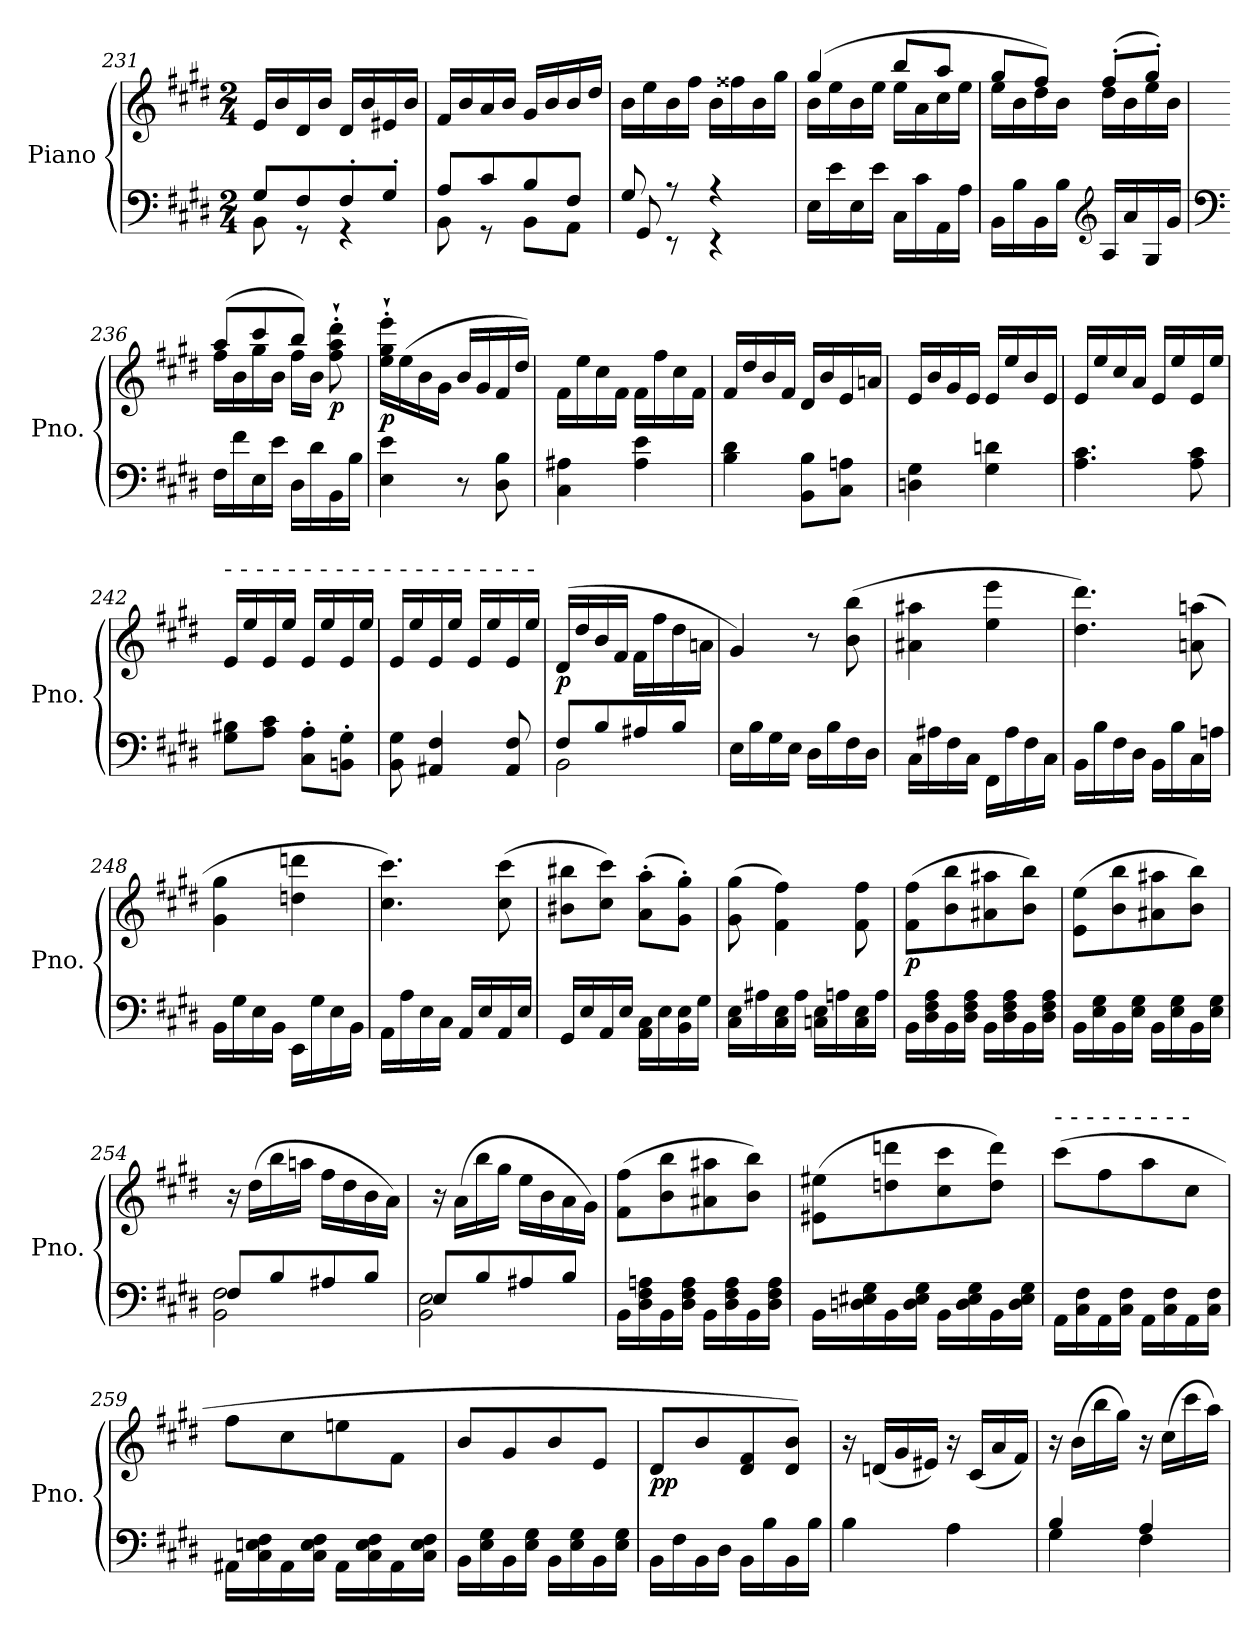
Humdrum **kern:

**kern	**kern	**dynam
*part1	*part1	*part1
*staff2	*staff1	*staff1/2
*I"Piano	*	*
*I'Pno.	*	*
*clefF4	*clefG2	*
*k[f#c#g#d#]	*k[f#c#g#d#]	*
*M2/4	*M2/4	*
=231	=231	=231
*^	*	*
8G#/L	8BB\	16e/LL	.
.	.	16b/	.
8F#/	8r	16d#/	.
.	.	16b/JJ	.
8F#'/	4r	16d#/LL	.
.	.	16b/	.
8G#'/J	.	16e#X/	.
.	.	16b/JJ	.
=232	=232	=232	=232
8A/L	8BB\	16f#/LL	.
.	.	16b/	.
8c#/	8r	16a/	.
.	.	16b/JJ	.
8B/	8BB\L	16g#/LL	.
.	.	16b/	.
8F#/J	8AA\J	16b/	.
.	.	16dd#/JJ	.
=233	=233	=233	=233
8G#/	8GG#/	16b\LL	.
.	.	16ee\	.
8r	8r	16b\	.
.	.	16ff#\JJ	.
4r	4r	16b\LL	.
.	.	16ff##X\	.
.	.	16b\	.
.	.	16gg#\JJ	.
*v	*v	*	*
!!LO:LB:g=z
=234	=234	=234
*	*^	*
16E\LL	(4gg#/	16b\LL	.
16e\	.	16ee\	.
16E\	.	16b\	.
16e\JJ	.	16ee\JJ	.
16C#\LL	8bb/L	16ee\LL	.
16c#\	.	16a\	.
16AA\	8aa/J	16cc#\	.
16A\JJ	.	16ee\JJ	.
=235	=235	=235	=235
16BB\LL	8gg#/L	16ee\LL	.
16B\	.	16b\	.
16BB\	8ff#/J)	16dd#\	.
16B\JJ	.	16b\JJ	.
*clefG2	*	*	*
16A/LL	(8ff#'/L	16dd#\LL	.
16a/	.	16b\	.
16G#/	8gg#'/J)	16ee\	.
16g#/JJ	.	16b\JJ	.
=236	=236	=236	=236
*clefF4	*	*	*
!	!	!	!LO:DY:b
16F#\LL	(8aa/L	16ff#\LL	other-dynamics
16f#\	.	16b\	.
16E\	8ccc#/	16gg#\	.
16e\JJ	.	16b\JJ	.
16D#\LL	8bb/J)	16ff#\LL	.
16d#\	.	16b\JJ	.
!	!	!	!LO:DY:b
16BB\	8ff#\`' 8aa\`' 8ddd#\`'	8ryy	p
16B\JJ	.	.	.
*	*v	*v	*
=237	=237	=237
!	!	!LO:DY:b
4E\ 4e\	16ee\`' 16gg#\`' 16eee\`'LL	p
.	(16ee\	.
.	16b\	.
.	16g#\JJ	.
8r	16b/LL	.
.	16g#/	.
8D#\ 8B\	16f#/	.
.	16dd#/JJ)	.
!!LO:LB:g=z
=238	=238	=238
4C#\ 4A#X\	16f#\LL	.
.	16ee\	.
.	16cc#\	.
.	16f#\JJ	.
4A#\ 4e\	16f#\LL	.
.	16ff#\	.
.	16cc#\	.
.	16f#\JJ	.
=239	=239	=239
4B\ 4d#\	16f#/LL	.
.	16dd#/	.
.	16b/	.
.	16f#/JJ	.
8BB\ 8B\L	16d#/LL	.
.	16b/	.
8C#\ 8An\J	16e/	.
.	16an/JJ	.
=240	=240	=240
4Dn\ 4G#\	16e/LL	.
.	16b/	.
.	16g#/	.
.	16e/JJ	.
4G#\ 4dn\	16e/LL	.
.	16ee/	.
.	16b/	.
.	16e/JJ	.
=241	=241	=241
4.A\ 4.c#\	16e/LL	.
.	16ee/	.
.	16cc#/	.
.	16a/JJ	.
!	!	!LO:DY:b
.	16e/LL	other-dynamics
.	16ee/	.
8A\ 8c#\	16e/	.
.	16ee/JJ	.
!!LO:LB:g=z
=242	=242	=242
!	!LO:TX:a:t=-  -  -  -  -  -  -  -  -  -  -  -  -  -  -  -  -  -  -  -	!
8G#\ 8B#X\L	16e/LL	.
.	16ee/	.
8A\ 8c#\J	16e/	.
.	16ee/JJ	.
8C#\' 8A\'L	16e/LL	.
.	16ee/	.
8BBn\' 8G#\'J	16e/	.
.	16ee/JJ	.
=243	=243	=243
8BB\ 8G#\	16e/LL	.
.	16ee/	.
4AA#X/ 4F#/	16e/	.
.	16ee/JJ	.
.	16e/LL	.
.	16ee/	.
8AA#/ 8F#/	16e/	.
.	16ee/JJ	.
=244	=244	=244
*^	*	*
!	!	!	!LO:DY:b
8F#/L	2BB\	(>16d#/LL	p
.	.	16dd#/	.
8B/	.	16b/	.
.	.	16f#/JJ	.
8A#X/	.	16f#\LL	.
.	.	16ff#\	.
8B/J	.	16dd#\	.
.	.	16an\JJ	.
*v	*v	*	*
=245	=245	=245
16E\LL	4g#/)	.
16B\	.	.
16G#\	.	.
16E\JJ	.	.
16D#\LL	8r	.
16B\	.	.
16F#\	(8b\ 8bb\	.
16D#\JJ	.	.
!!LO:LB:g=z
=246	=246	=246
16C#\LL	4a#X\ 4aa#X\	.
16A#X\	.	.
16F#\	.	.
16C#\JJ	.	.
16FF#\LL	4ee\ 4eee\	.
16A#\	.	.
16F#\	.	.
16C#\JJ	.	.
=247	=247	=247
16BB\LL	4.dd#\ 4.ddd#\)	.
16B\	.	.
16F#\	.	.
16D#\JJ	.	.
16BB\LL	.	.
16B\	.	.
16C#\	(8an\ 8aan\	.
16An\JJ	.	.
=248	=248	=248
16BB\LL	4g#\ 4gg#\	.
16G#\	.	.
16E\	.	.
16BB\JJ	.	.
16EE\LL	4ddn\ 4dddn\	.
16G#\	.	.
16E\	.	.
16BB\JJ	.	.
=249	=249	=249
16AA\LL	4.cc#\ 4.ccc#\)	.
16A\	.	.
16E\	.	.
16C#\JJ	.	.
16AA/LL	.	.
16E/	.	.
!	!	!LO:DY:b
16AA/	(8cc#\ 8ccc#\	other-dynamics
16E/JJ	.	.
!!LO:LB:g=z
=250	=250	=250
16GG#/LL	8b#X\ 8bb#X\L	.
16E/	.	.
16AA/	8cc#\ 8ccc#\J)	.
16E/JJ	.	.
16AA\ 16C#\LL	(8a\' 8aa\'L	.
16E\	.	.
16BB\ 16E\	8g#\' 8gg#\'J)	.
16G#\JJ	.	.
=251	=251	=251
16C#\ 16E\LL	(8g#\ 8gg#\	.
16A#X\	.	.
16C#\ 16E\	4f#\ 4ff#\)	.
16A#\JJ	.	.
16Cn\ 16E\LL	.	.
16An\	.	.
16C\ 16E\	8f#\ 8ff#\	.
16A\JJ	.	.
=252	=252	=252
!	!	!LO:DY:b
16BB\LL	(8f#\ 8ff#\L	p
16D#\ 16F#\ 16A\	.	.
16BB\	8b\ 8bb\	.
16D#\ 16F#\ 16A\JJ	.	.
16BB\LL	8a#X\ 8aa#X\	.
16D#\ 16F#\ 16A\	.	.
16BB\	8b\ 8bb\J)	.
16D#\ 16F#\ 16A\JJ	.	.
=253	=253	=253
16BB\LL	(8e\ 8ee\L	.
16E\ 16G#\	.	.
16BB\	8b\ 8bb\	.
16E\ 16G#\JJ	.	.
16BB\LL	8a#X\ 8aa#X\	.
16E\ 16G#\	.	.
16BB\	8b\ 8bb\J)	.
16E\ 16G#\JJ	.	.
!!LO:PB:g=z
=254	=254	=254
*^	*	*
8F#/L	2BB\ 2F#\	16r	.
.	.	(16dd#\LL	.
8B/	.	16bb\	.
.	.	16aan\JJ	.
8A#X/	.	16ff#\LL	.
.	.	16dd#\	.
8B/J	.	16b\	.
.	.	16a\JJ)	.
=255	=255	=255	=255
8E/L	2BB\ 2E\	16r	.
.	.	(16a\LL	.
8B/	.	16bb\	.
.	.	16gg#\JJ	.
8A#X/	.	16ee\LL	.
.	.	16b\	.
8B/J	.	16a\	.
.	.	16g#\JJ)	.
*v	*v	*	*
=256	=256	=256
!	!	!LO:DY:b
16BB\LL	(8f#\ 8ff#\L	other-dynamics
16D#\ 16F#\ 16An\	.	.
16BB\	8b\ 8bb\	.
16D#\ 16F#\ 16A\JJ	.	.
16BB\LL	8a#X\ 8aa#X\	.
16D#\ 16F#\ 16A\	.	.
16BB\	8b\ 8bb\J)	.
16D#\ 16F#\ 16A\JJ	.	.
=257	=257	=257
16BB\LL	(8e#X\ 8ee#X\L	.
16Dn\ 16E#X\ 16G#\	.	.
16BB\	8ddn\ 8dddn\	.
16D\ 16E#\ 16G#\JJ	.	.
16BB\LL	8cc#\ 8ccc#\	.
16D\ 16E#\ 16G#\	.	.
16BB\	8dd\ 8ddd\J)	.
16D\ 16E#\ 16G#\JJ	.	.
!!LO:LB:g=z
=258	=258	=258
!	!LO:TX:a:t=-  -  -  -  -  -  -  -  -	!
16AA\LL	(8ccc#\L	.
16C#\ 16F#\	.	.
16AA\	8ff#\	.
16C#\ 16F#\JJ	.	.
16AA\LL	8aa\	.
16C#\ 16F#\	.	.
16AA\	8cc#\J	.
16C#\ 16F#\JJ	.	.
=259	=259	=259
!	!	!LO:DY:b
16AA#X\LL	8ff#\L	other-dynamics
16C#\ 16En\ 16F#\	.	.
16AA#\	8cc#\	.
16C#\ 16E\ 16F#\JJ	.	.
16AA#\LL	8een\	.
16C#\ 16E\ 16F#\	.	.
16AA#\	8f#\J	.
16C#\ 16E\ 16F#\JJ	.	.
=260	=260	=260
16BB\LL	8b/L	.
16E\ 16G#\	.	.
16BB\	8g#/	.
16E\ 16G#\JJ	.	.
16BB\LL	8b/	.
16E\ 16G#\	.	.
16BB\	8e/J	.
16E\ 16G#\JJ	.	.
=261	=261	=261
!	!	!LO:DY:b
16BB\LL	8d#/L	pp
16F#\	.	.
16BB\	8b/	.
16D#\JJ	.	.
16BB\LL	8d#/ 8f#/	.
16B\	.	.
16BB\	8d#/ 8b/J)	.
16B\JJ	.	.
!!LO:LB:g=z
=262	=262	=262
!	!	!LO:DY:b
4B\	16r	other-dynamics
.	(16dn/LL	.
.	16g#/	.
.	16e#X/JJ)	.
4A\	16r	.
.	(16c#/LL	.
.	16a/	.
.	16f#/JJ)	.
=263	=263	=263
*^	*	*
4B/	4G#\	16r	.
.	.	(16b\LL	.
.	.	16bb\	.
.	.	16gg#\JJ)	.
4A/	4F#\	16r	.
.	.	(16cc#\LL	.
.	.	16ccc#\	.
.	.	16aa\JJ)	.
*v	*v	*	*
=	=	=
*-	*-	*-
